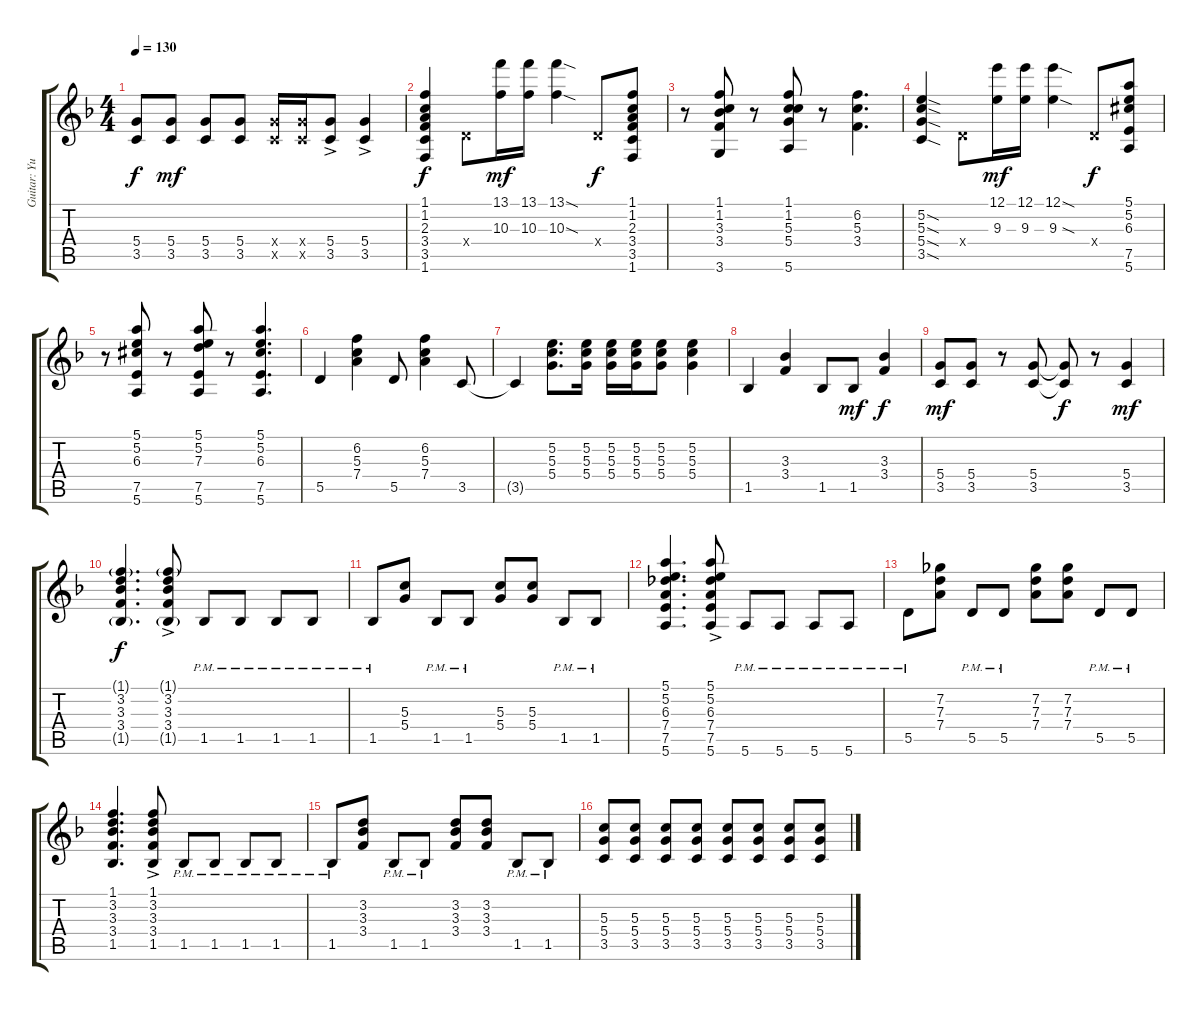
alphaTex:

\track ("Guitar: Yui Hirasawa" "Guitar: Yu") {instrument distortionguitar}
\staff {score tabs}
\tuning (E4 B3 G3 D3 A2 E2) {hide}
\ts (4 4)
\tempo 130
\clef g2
\ks f
(5.4{t} 3.5{t}).8{dy f} (5.4 3.5).8{dy mf} (5.4 3.5).8 (5.4 3.5).8 (5.4{x} 3.5{x}).16 (5.4{x} 3.5{x}).16 (5.4{ac} 3.5).8 (5.4 3.5{ac}).4 |
(1.1 1.2 2.3 3.4 3.5 1.6).4{dy f} 0.4{x}.8 (13.1 10.3).16{dy mf} (13.1 10.3).16 (13.1{sod} 10.3{sod}).4 0.4{x}.8{dy f} (1.1 1.2 2.3 3.4 3.5 1.6).8 |
r.8 (1.1 1.2 3.3 3.4 3.6).8 r.8 (1.1 1.2 5.3 5.4 5.6).8 r.8 (6.2 5.3 3.4).4{d} |
(5.2{sod} 5.3{sod} 5.4{sod} 3.5{sod}).4 0.4{x}.8 (12.1 9.3).16{dy mf} (12.1 9.3).16 (12.1{sod} 9.3{sod}).4 0.4{x}.8{dy f} (5.1 5.2 6.3{acc #} 7.5 5.6).8 |
r.8 (5.1 5.2 6.3{acc #} 7.5 5.6).8 r.8 (5.1 5.2 7.3 7.5 5.6).8 r.8 (5.1 5.2 6.3{acc #} 7.5 5.6).4{d} |
5.5.4 (6.2 5.3 7.4).4 5.5.8 (6.2 5.3 7.4).4 3.5.8 |
3.5{t}.4 (5.2 5.3 5.4).8{d} (5.2 5.3 5.4).16 (5.2 5.3 5.4).16 (5.2 5.3 5.4).16 (5.2 5.3 5.4).8 (5.2 5.3 5.4).4 |
1.5.4 (3.3 3.4).4 1.5.8 1.5.8{dy mf} (3.3 3.4).4{dy f} |
(5.4 3.5).8{dy mf} (5.4 3.5).8 r.8 (5.4 3.5).8 (5.4{t} 3.5{t}).8{dy f} r.8 (5.4 3.5).4{dy mf} |
(1.1{g} 3.2 3.3 3.4 1.5{g}).4{d dy f} (1.1{g} 3.2{ac} 3.3 3.4 1.5{g}).8 1.5{pm}.8 1.5{pm}.8 1.5{pm}.8 1.5{pm}.8 |
1.5{pm}.8 (5.3 5.4).8 1.5{pm}.8 1.5{pm}.8 (5.3 5.4).8 (5.3 5.4).8 1.5{pm}.8 1.5{pm}.8 |
(5.1 5.2 6.3 7.4 7.5 5.6).4{d} (5.1{ac} 5.2 6.3 7.4 7.5 5.6).8 5.6{pm}.8 5.6{pm}.8 5.6{pm}.8 5.6{pm}.8 |
5.5{pm}.8 (7.2 7.3 7.4).8 5.5{pm}.8 5.5{pm}.8 (7.2 7.3 7.4).8 (7.2 7.3 7.4).8 5.5{pm}.8 5.5{pm}.8 |
(1.1 3.2 3.3 3.4 1.5).4{d} (1.1 3.2 3.3 3.4 1.5{ac}).8 1.5{pm}.8 1.5{pm}.8 1.5{pm}.8 1.5{pm}.8 |
1.5{pm}.8 (3.2 3.3 3.4).8 1.5{pm}.8 1.5{pm}.8 (3.2 3.3 3.4).8 (3.2 3.3 3.4).8 1.5{pm}.8 1.5{pm}.8 |
(5.3 5.4 3.5).8 (5.3 5.4 3.5).8 (5.3 5.4 3.5).8 (5.3 5.4 3.5).8 (5.3 5.4 3.5).8 (5.3 5.4 3.5).8 (5.3 5.4 3.5).8 (5.3 5.4 3.5).8
